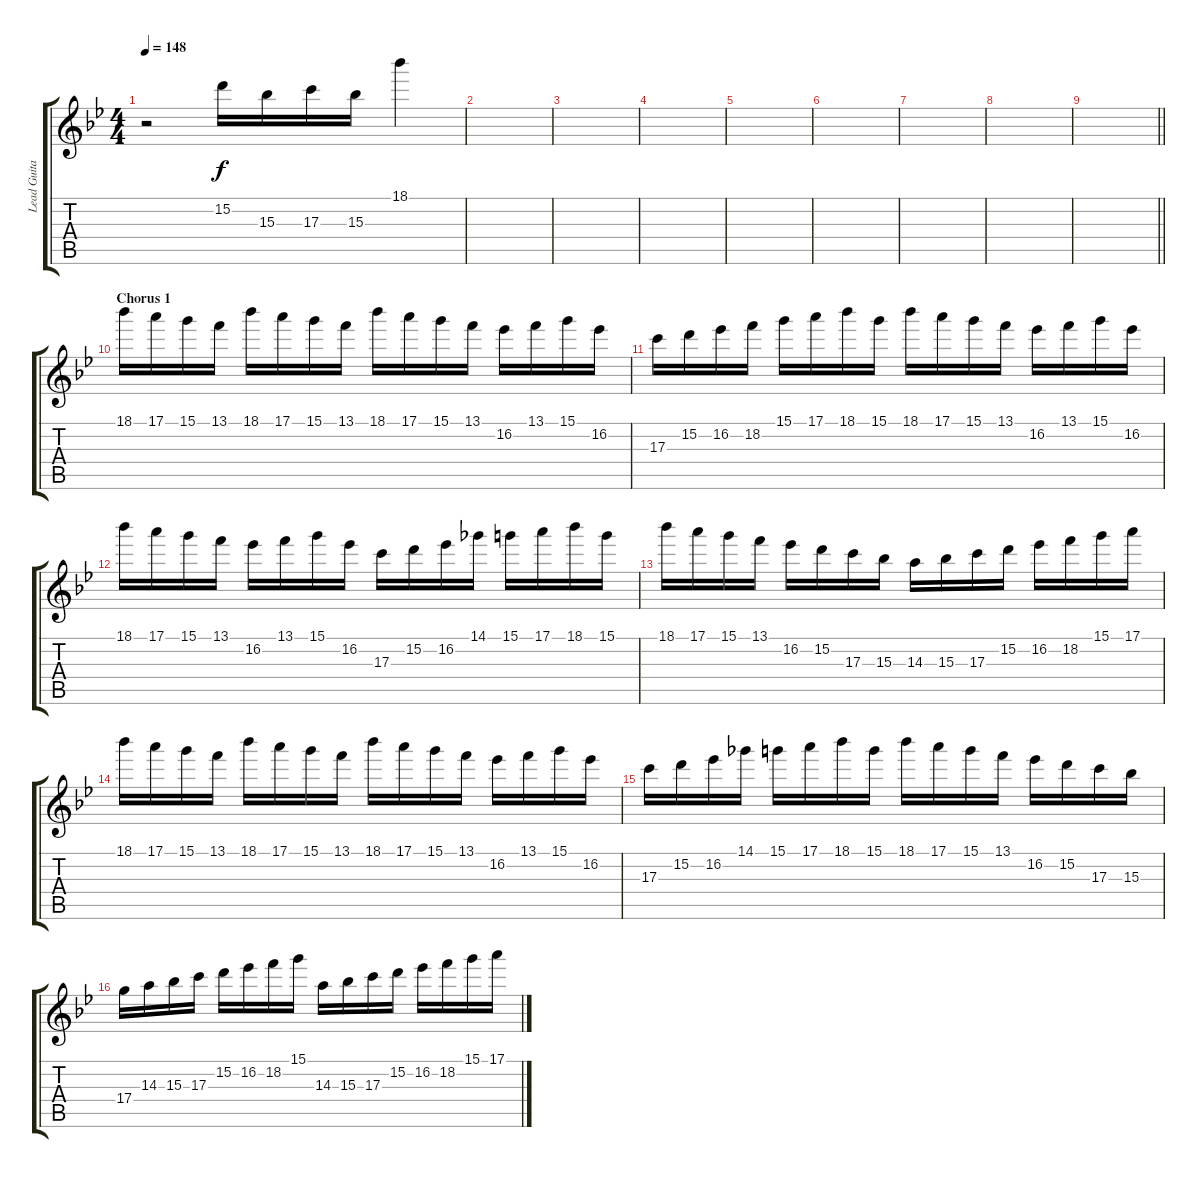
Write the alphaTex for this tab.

\track ("Lead Guitar-right" "Lead Guita") {instrument distortionguitar}
\staff {score tabs}
\tuning (E4 B3 G3 D3 A2 E2) {hide}
\ts (4 4)
\tempo 148
\clef g2
\ks bb
r.2{dy f} 15.2.16 15.3.16 17.3.16 15.3.16 18.1.4 |
|
|
|
|
|
|
|
\barLineRight lightlight
|
\section ("" "Chorus 1")
18.1.16 17.1.16 15.1.16 13.1.16 18.1.16 17.1.16 15.1.16 13.1.16 18.1.16 17.1.16 15.1.16 13.1.16 16.2.16 13.1.16 15.1.16 16.2.16 |
17.3.16 15.2.16 16.2.16 18.2.16 15.1.16 17.1.16 18.1.16 15.1.16 18.1.16 17.1.16 15.1.16 13.1.16 16.2.16 13.1.16 15.1.16 16.2.16 |
18.1.16 17.1.16 15.1.16 13.1.16 16.2.16 13.1.16 15.1.16 16.2.16 17.3.16 15.2.16 16.2.16 14.1.16 15.1.16 17.1.16 18.1.16 15.1.16 |
18.1.16 17.1.16 15.1.16 13.1.16 16.2.16 15.2.16 17.3.16 15.3.16 14.3.16 15.3.16 17.3.16 15.2.16 16.2.16 18.2.16 15.1.16 17.1.16 |
18.1.16 17.1.16 15.1.16 13.1.16 18.1.16 17.1.16 15.1.16 13.1.16 18.1.16 17.1.16 15.1.16 13.1.16 16.2.16 13.1.16 15.1.16 16.2.16 |
17.3.16 15.2.16 16.2.16 14.1.16 15.1.16 17.1.16 18.1.16 15.1.16 18.1.16 17.1.16 15.1.16 13.1.16 16.2.16 15.2.16 17.3.16 15.3.16 |
17.4.16 14.3.16 15.3.16 17.3.16 15.2.16 16.2.16 18.2.16 15.1.16 14.3.16 15.3.16 17.3.16 15.2.16 16.2.16 18.2.16 15.1.16 17.1.16
